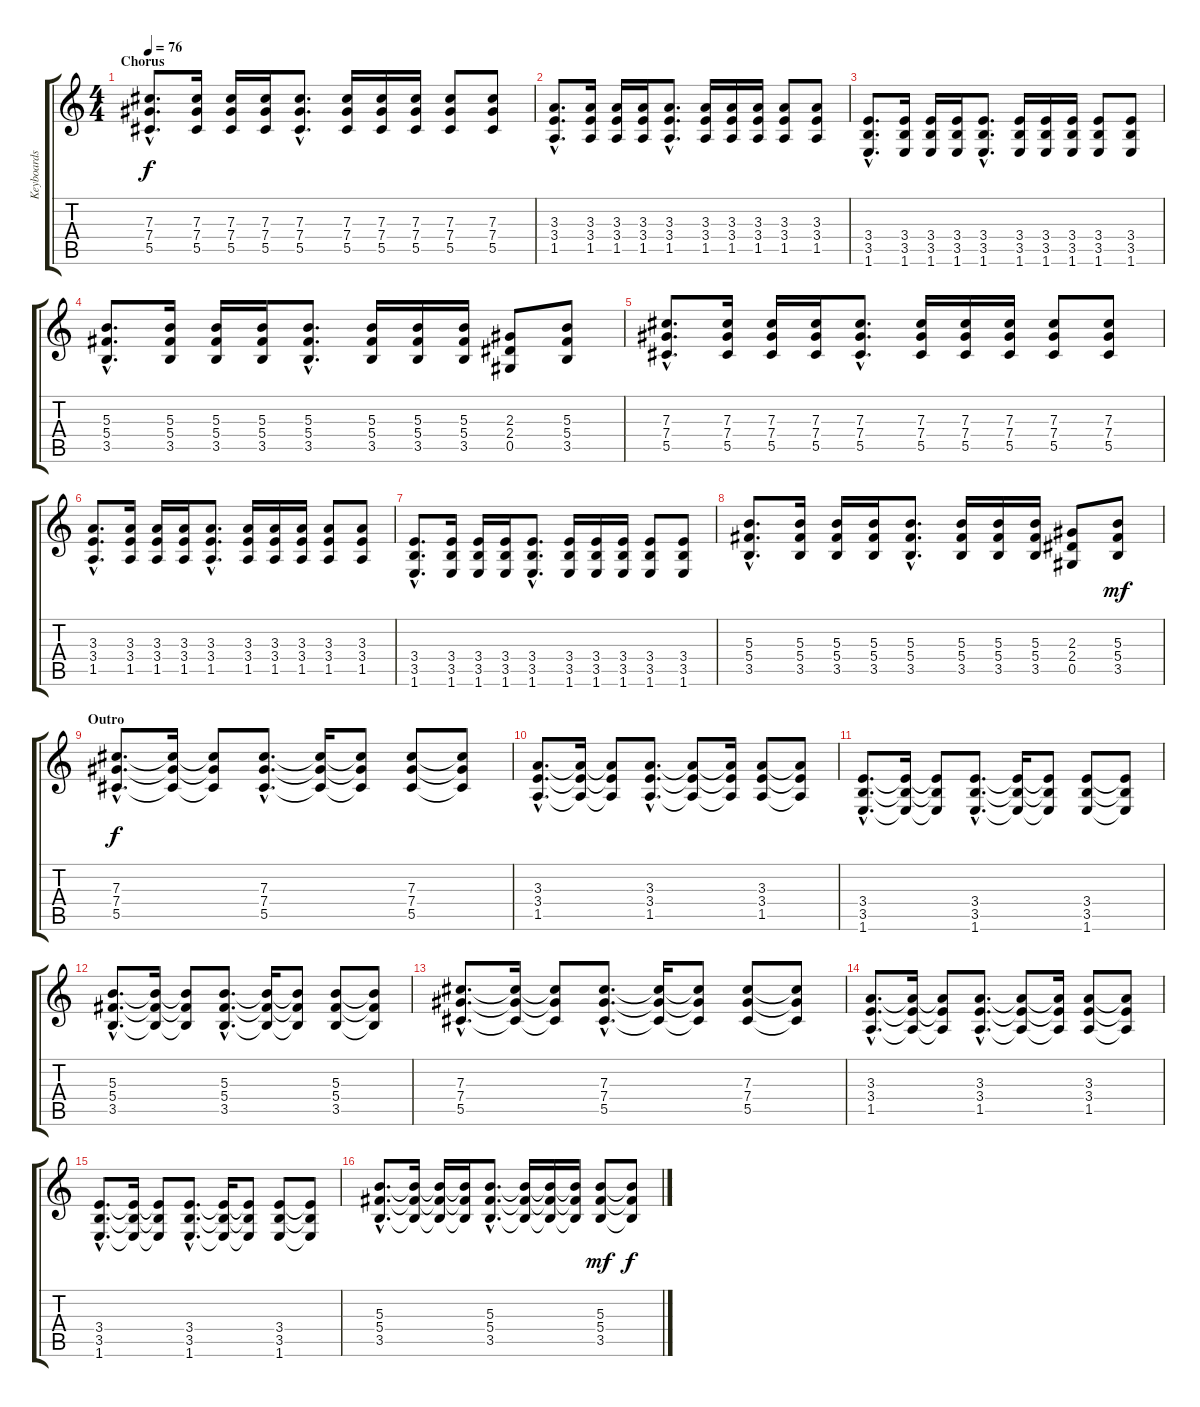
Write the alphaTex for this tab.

\track ("Keyboards And Rithm Guitar" "Keyboards ") {instrument distortionguitar}
\staff {score tabs}
\tuning (Eb4 Bb3 Gb3 Db3 Ab2 Eb2) {hide}
\ts (4 4)
\section ("" "Chorus")
\tempo 76
\clef g2
\ks c
(7.3{hac} 7.4{hac} 5.5{hac}).8{d dy f} (7.3 7.4 5.5).16 (7.3 7.4 5.5).16 (7.3 7.4 5.5).16 (7.3{hac} 7.4{hac} 5.5{hac}).8{d} (7.3 7.4 5.5).16 (7.3 7.4 5.5).16 (7.3 7.4 5.5).16 (7.3 7.4 5.5).8 (7.3 7.4 5.5).8 |
(3.3{hac} 3.4{hac} 1.5{hac}).8{d} (3.3 3.4 1.5).16 (3.3 3.4 1.5).16 (3.3 3.4 1.5).16 (3.3{hac} 3.4{hac} 1.5{hac}).8{d} (3.3 3.4 1.5).16 (3.3 3.4 1.5).16 (3.3 3.4 1.5).16 (3.3 3.4 1.5).8 (3.3 3.4 1.5).8 |
(3.4{hac} 3.5{hac} 1.6{hac}).8{d} (3.4 3.5 1.6).16 (3.4 3.5 1.6).16 (3.4 3.5 1.6).16 (3.4{hac} 3.5{hac} 1.6{hac}).8{d} (3.4 3.5 1.6).16 (3.4 3.5 1.6).16 (3.4 3.5 1.6).16 (3.4 3.5 1.6).8 (3.4 3.5 1.6).8 |
(5.3{hac} 5.4{hac} 3.5{hac}).8{d} (5.3 5.4 3.5).16 (5.3 5.4 3.5).16 (5.3 5.4 3.5).16 (5.3{hac} 5.4{hac} 3.5{hac}).8{d} (5.3 5.4 3.5).16 (5.3 5.4 3.5).16 (5.3 5.4 3.5).16 (2.3 2.4 0.5).8 (5.3 5.4 3.5).8 |
(7.3{hac} 7.4{hac} 5.5{hac}).8{d} (7.3 7.4 5.5).16 (7.3 7.4 5.5).16 (7.3 7.4 5.5).16 (7.3{hac} 7.4{hac} 5.5{hac}).8{d} (7.3 7.4 5.5).16 (7.3 7.4 5.5).16 (7.3 7.4 5.5).16 (7.3 7.4 5.5).8 (7.3 7.4 5.5).8 |
(3.3{hac} 3.4{hac} 1.5{hac}).8{d} (3.3 3.4 1.5).16 (3.3 3.4 1.5).16 (3.3 3.4 1.5).16 (3.3{hac} 3.4{hac} 1.5{hac}).8{d} (3.3 3.4 1.5).16 (3.3 3.4 1.5).16 (3.3 3.4 1.5).16 (3.3 3.4 1.5).8 (3.3 3.4 1.5).8 |
(3.4{hac} 3.5{hac} 1.6{hac}).8{d} (3.4 3.5 1.6).16 (3.4 3.5 1.6).16 (3.4 3.5 1.6).16 (3.4{hac} 3.5{hac} 1.6{hac}).8{d} (3.4 3.5 1.6).16 (3.4 3.5 1.6).16 (3.4 3.5 1.6).16 (3.4 3.5 1.6).8 (3.4 3.5 1.6).8 |
(5.3{hac} 5.4{hac} 3.5{hac}).8{d} (5.3 5.4 3.5).16 (5.3 5.4 3.5).16 (5.3 5.4 3.5).16 (5.3{hac} 5.4{hac} 3.5{hac}).8{d} (5.3 5.4 3.5).16 (5.3 5.4 3.5).16 (5.3 5.4 3.5).16 (2.3 2.4 0.5).8 (5.3 5.4 3.5).8{dy mf} |
\section ("" "Outro")
(7.3{hac} 7.4{hac} 5.5{hac}).8{d dy f volume 12} (7.3{t} 7.4{t} 5.5{t}).16 (7.3{t} 7.4{t} 5.5{t}).8 (7.3{hac} 7.4{hac} 5.5{hac}).8{d} (7.3{t} 7.4{t} 5.5{t}).16 (7.3{t} 7.4{t} 5.5{t}).8 (7.3 7.4 5.5).8 (7.3{t} 7.4{t} 5.5{t}).8 |
(3.3{hac} 3.4{hac} 1.5{hac}).8{d} (3.3{t} 3.4{t} 1.5{t}).16 (3.3{t} 3.4{t} 1.5{t}).8 (3.3{hac} 3.4{hac} 1.5{hac}).8{d} (3.3{t} 3.4{t} 1.5{t}).8 (3.3{t} 3.4{t} 1.5{t}).16 (3.3 3.4 1.5).8 (3.3{t} 3.4{t} 1.5{t}).8 |
(3.4{hac} 3.5{hac} 1.6{hac}).8{d} (3.4{t} 3.5{t} 1.6{t}).16 (3.4{t} 3.5{t} 1.6{t}).8 (3.4{hac} 3.5{hac} 1.6{hac}).8{d} (3.4{t} 3.5{t} 1.6{t}).16 (3.4{t} 3.5{t} 1.6{t}).8 (3.4 3.5 1.6).8 (3.4{t} 3.5{t} 1.6{t}).8 |
(5.3{hac} 5.4{hac} 3.5{hac}).8{d} (5.3{t} 5.4{t} 3.5{t}).16 (5.3{t} 5.4{t} 3.5{t}).8 (5.3{hac} 5.4{hac} 3.5{hac}).8{d} (5.3{t} 5.4{t} 3.5{t}).16 (5.3{t} 5.4{t} 3.5{t}).8 (5.3 5.4 3.5).8 (5.3{t} 5.4{t} 3.5{t}).8 |
(7.3{hac} 7.4{hac} 5.5{hac}).8{d} (7.3{t} 7.4{t} 5.5{t}).16 (7.3{t} 7.4{t} 5.5{t}).8 (7.3{hac} 7.4{hac} 5.5{hac}).8{d} (7.3{t} 7.4{t} 5.5{t}).16 (7.3{t} 7.4{t} 5.5{t}).8 (7.3 7.4 5.5).8 (7.3{t} 7.4{t} 5.5{t}).8 |
(3.3{hac} 3.4{hac} 1.5{hac}).8{d} (3.3{t} 3.4{t} 1.5{t}).16 (3.3{t} 3.4{t} 1.5{t}).8 (3.3{hac} 3.4{hac} 1.5{hac}).8{d} (3.3{t} 3.4{t} 1.5{t}).8 (3.3{t} 3.4{t} 1.5{t}).16 (3.3 3.4 1.5).8 (3.3{t} 3.4{t} 1.5{t}).8 |
(3.4{hac} 3.5{hac} 1.6{hac}).8{d} (3.4{t} 3.5{t} 1.6{t}).16 (3.4{t} 3.5{t} 1.6{t}).8 (3.4{hac} 3.5{hac} 1.6{hac}).8{d} (3.4{t} 3.5{t} 1.6{t}).16 (3.4{t} 3.5{t} 1.6{t}).8 (3.4 3.5 1.6).8 (3.4{t} 3.5{t} 1.6{t}).8 |
(5.3{hac} 5.4{hac} 3.5{hac}).8{d} (5.3{t} 5.4{t} 3.5{t}).16 (5.3{t} 5.4{t} 3.5{t}).16 (5.3{t} 5.4{t} 3.5{t}).16 (5.3{hac} 5.4{hac} 3.5{hac}).8{d} (5.3{t} 5.4{t} 3.5{t}).16 (5.3{t} 5.4{t} 3.5{t}).16 (5.3{t} 5.4{t} 3.5{t}).16 (5.3 5.4 3.5).8{dy mf} (5.3{t} 5.4{t} 3.5{t}).8{dy f}
